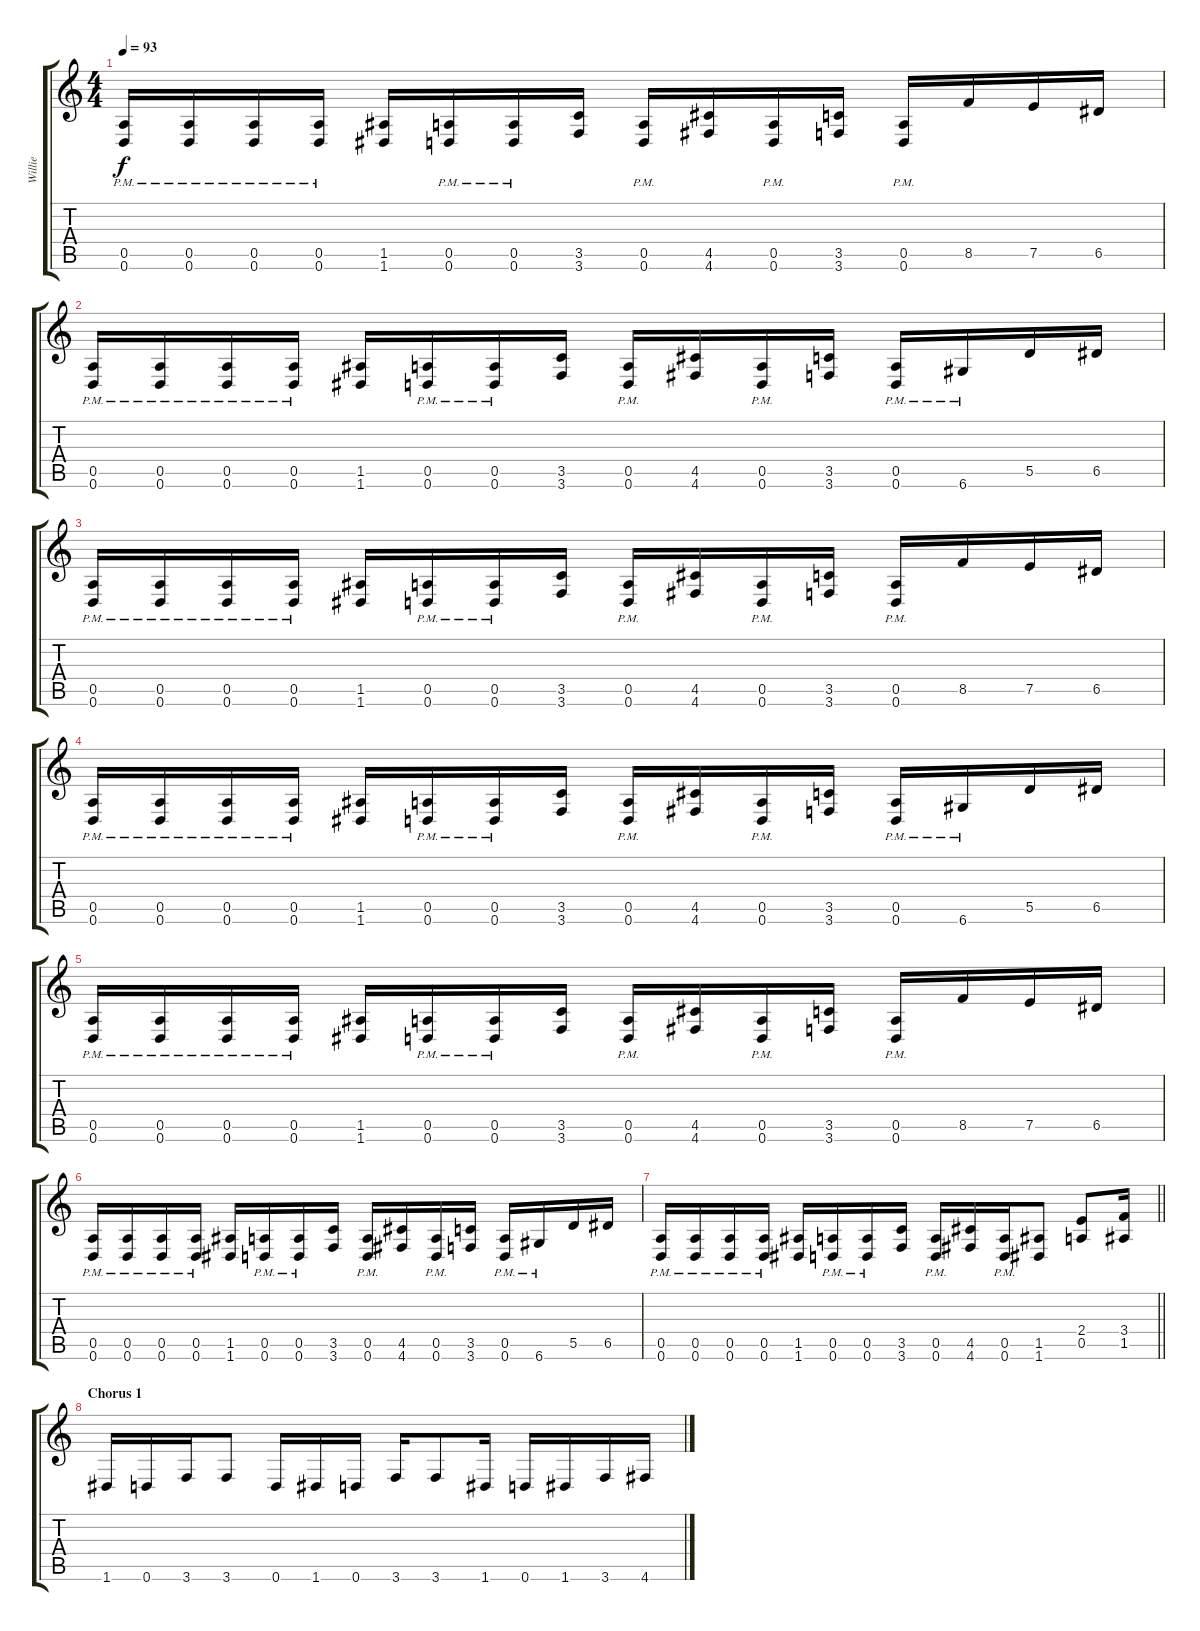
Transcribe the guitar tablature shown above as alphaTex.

\track ("Willie" "Willie") {instrument distortionguitar}
\staff {score tabs}
\tuning (E4 B3 G3 D3 A2 D2) {hide}
\ts (4 4)
\tempo 93
\clef g2
\ks c
(0.5 0.6{pm}).16{dy f} (0.5 0.6{pm}).16 (0.5 0.6{pm}).16 (0.5 0.6{pm}).16 (1.5 1.6).16 (0.5 0.6{pm}).16 (0.5 0.6{pm}).16 (3.5 3.6).16 (0.5 0.6{pm}).16 (4.5 4.6).16 (0.5 0.6{pm}).16 (3.5 3.6).16 (0.5 0.6{pm}).16 8.5.16 7.5.16 6.5.16 |
(0.5 0.6{pm}).16 (0.5 0.6{pm}).16 (0.5 0.6{pm}).16 (0.5 0.6{pm}).16 (1.5 1.6).16 (0.5 0.6{pm}).16 (0.5 0.6{pm}).16 (3.5 3.6).16 (0.5 0.6{pm}).16 (4.5 4.6).16 (0.5 0.6{pm}).16 (3.5 3.6).16 (0.5 0.6{pm}).16 6.6{pm}.16 5.5.16 6.5.16 |
(0.5 0.6{pm}).16 (0.5 0.6{pm}).16 (0.5 0.6{pm}).16 (0.5 0.6{pm}).16 (1.5 1.6).16 (0.5 0.6{pm}).16 (0.5 0.6{pm}).16 (3.5 3.6).16 (0.5 0.6{pm}).16 (4.5 4.6).16 (0.5 0.6{pm}).16 (3.5 3.6).16 (0.5 0.6{pm}).16 8.5.16 7.5.16 6.5.16 |
(0.5 0.6{pm}).16 (0.5 0.6{pm}).16 (0.5 0.6{pm}).16 (0.5 0.6{pm}).16 (1.5 1.6).16 (0.5 0.6{pm}).16 (0.5 0.6{pm}).16 (3.5 3.6).16 (0.5 0.6{pm}).16 (4.5 4.6).16 (0.5 0.6{pm}).16 (3.5 3.6).16 (0.5 0.6{pm}).16 6.6{pm}.16 5.5.16 6.5.16 |
(0.5 0.6{pm}).16 (0.5 0.6{pm}).16 (0.5 0.6{pm}).16 (0.5 0.6{pm}).16 (1.5 1.6).16 (0.5 0.6{pm}).16 (0.5 0.6{pm}).16 (3.5 3.6).16 (0.5 0.6{pm}).16 (4.5 4.6).16 (0.5 0.6{pm}).16 (3.5 3.6).16 (0.5 0.6{pm}).16 8.5.16 7.5.16 6.5.16 |
(0.5 0.6{pm}).16 (0.5 0.6{pm}).16 (0.5 0.6{pm}).16 (0.5 0.6{pm}).16 (1.5 1.6).16 (0.5 0.6{pm}).16 (0.5 0.6{pm}).16 (3.5 3.6).16 (0.5 0.6{pm}).16 (4.5 4.6).16 (0.5 0.6{pm}).16 (3.5 3.6).16 (0.5 0.6{pm}).16 6.6{pm}.16 5.5.16 6.5.16 |
\barLineRight lightlight
(0.5 0.6{pm}).16 (0.5 0.6{pm}).16 (0.5 0.6{pm}).16 (0.5 0.6{pm}).16 (1.5 1.6).16 (0.5 0.6{pm}).16 (0.5 0.6{pm}).16 (3.5 3.6).16 (0.5 0.6{pm}).16 (4.5 4.6).16 (0.5 0.6{pm}).16 (1.5 1.6).8 (2.4 0.5).8 (3.4 1.5).16 |
\section ("" "Chorus 1")
1.6.16 0.6.16 3.6.16 3.6.8 0.6.16 1.6.16 0.6.16 3.6.16 3.6.8 1.6.16 0.6.16 1.6.16 3.6.16 4.6.16
